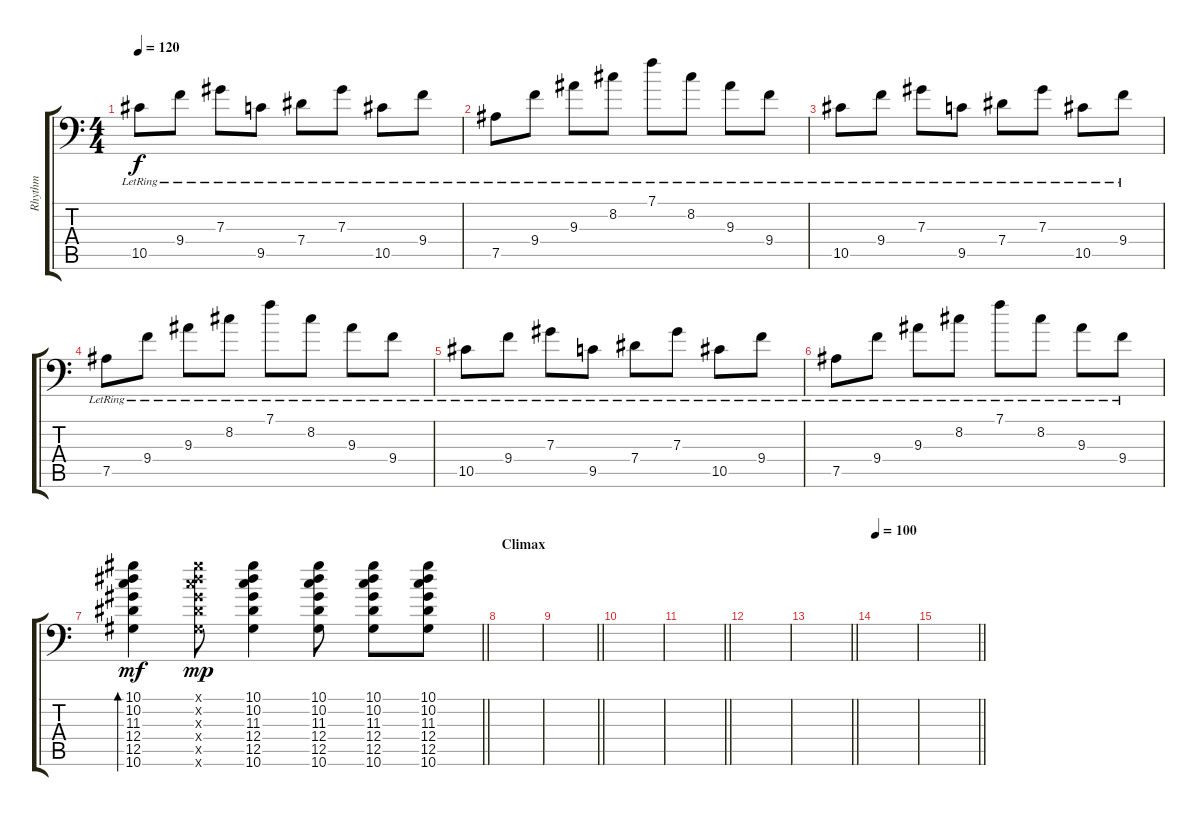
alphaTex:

\track ("Rhythm" "Rhythm") {instrument distortionguitar}
\staff {score tabs}
\tuning (Bb3 F3 Db3 Ab2 Eb2 Bb1) {hide}
\ts (4 4)
\tempo 120
\clef f4
\ks c
10.5{lr}.8{dy f} 9.4{lr}.8 7.3{lr}.8 9.5{lr}.8 7.4{lr}.8 7.3{lr}.8 10.5{lr}.8 9.4{lr}.8 |
7.5{lr}.8 9.4{lr}.8 9.3{lr}.8 8.2{lr}.8 7.1{lr}.8 8.2{lr}.8 9.3{lr}.8 9.4{lr}.8 |
10.5{lr}.8 9.4{lr}.8 7.3{lr}.8 9.5{lr}.8 7.4{lr}.8 7.3{lr}.8 10.5{lr}.8 9.4{lr}.8 |
7.5{lr}.8 9.4{lr}.8 9.3{lr}.8 8.2{lr}.8 7.1{lr}.8 8.2{lr}.8 9.3{lr}.8 9.4{lr}.8 |
10.5{lr}.8 9.4{lr}.8 7.3{lr}.8 9.5{lr}.8 7.4{lr}.8 7.3{lr}.8 10.5{lr}.8 9.4{lr}.8 |
7.5{lr}.8 9.4{lr}.8 9.3{lr}.8 8.2{lr}.8 7.1{lr}.8 8.2{lr}.8 9.3{lr}.8 9.4{lr}.8 |
\barLineRight lightlight
(10.1 10.2 11.3 12.4 12.5 10.6).4{bd 120 dy mf} (10.1{x} 10.2{x} 11.3{x} 12.4{x} 12.5{x} 10.6{x}).8{dy mp} (10.1 10.2 11.3 12.4 12.5 10.6).4 (10.1 10.2 11.3 12.4 12.5 10.6).8 (10.1 10.2 11.3 12.4 12.5 10.6).8 (10.1 10.2 11.3 12.4 12.5 10.6).8 |
\section ("" "Climax")
|
\barLineRight lightlight
|
|
\barLineRight lightlight
|
|
\barLineRight lightlight
|
\tempo 100
|
\barLineRight lightlight
